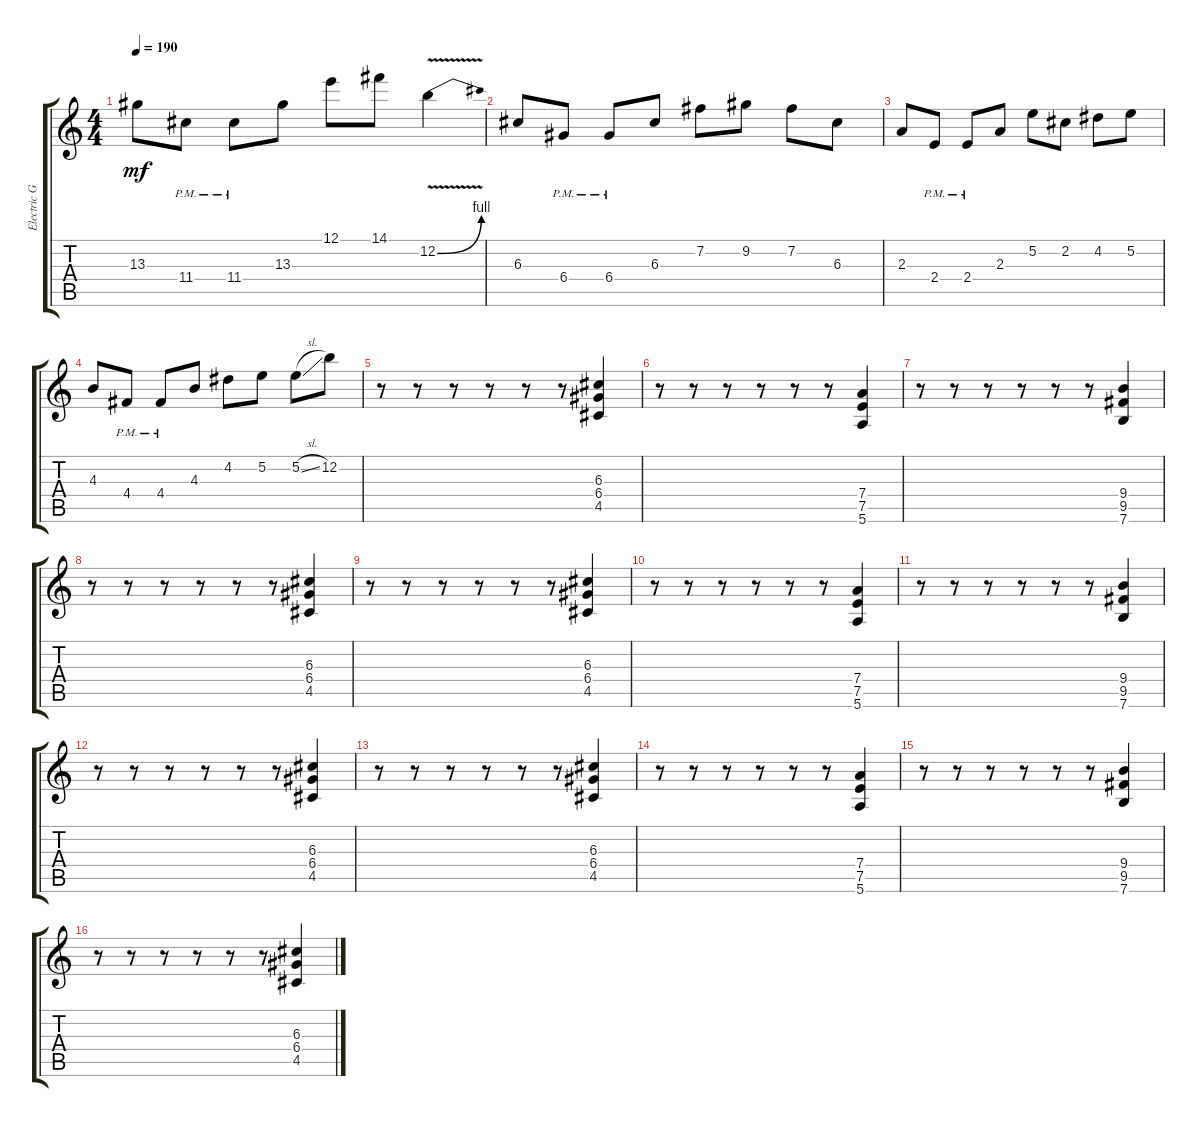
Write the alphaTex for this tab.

\track ("Electric Guitar" "Electric G") {instrument distortionguitar}
\staff {score tabs}
\tuning (E4 B3 G3 D3 A2 E2) {hide}
\ts (4 4)
\tempo 190
\clef g2
\ks c
13.3.8{dy mf} 11.4{pm}.8 11.4{pm}.8 13.3.8 12.1.8 14.1.8 12.2{be (bend 0 0 60 4) v}.4 |
6.3.8 6.4{pm}.8 6.4{pm}.8 6.3.8 7.2.8 9.2.8 7.2.8 6.3.8 |
2.3.8 2.4{pm}.8 2.4{pm}.8 2.3.8 5.2.8 2.2.8 4.2.8 5.2.8 |
4.3.8 4.4{pm}.8 4.4{pm}.8 4.3.8 4.2.8 5.2.8 5.2{sl}.8 12.2.8 |
r.8 r.8 r.8 r.8 r.8 r.8 (6.3 6.4 4.5).4 |
r.8 r.8 r.8 r.8 r.8 r.8 (7.4 7.5 5.6).4 |
r.8 r.8 r.8 r.8 r.8 r.8 (9.4 9.5 7.6).4 |
r.8 r.8 r.8 r.8 r.8 r.8 (6.3 6.4 4.5).4 |
r.8 r.8 r.8 r.8 r.8 r.8 (6.3 6.4 4.5).4 |
r.8 r.8 r.8 r.8 r.8 r.8 (7.4 7.5 5.6).4 |
r.8 r.8 r.8 r.8 r.8 r.8 (9.4 9.5 7.6).4 |
r.8 r.8 r.8 r.8 r.8 r.8 (6.3 6.4 4.5).4 |
r.8 r.8 r.8 r.8 r.8 r.8 (6.3 6.4 4.5).4 |
r.8 r.8 r.8 r.8 r.8 r.8 (7.4 7.5 5.6).4 |
r.8 r.8 r.8 r.8 r.8 r.8 (9.4 9.5 7.6).4 |
r.8 r.8 r.8 r.8 r.8 r.8 (6.3 6.4 4.5).4
